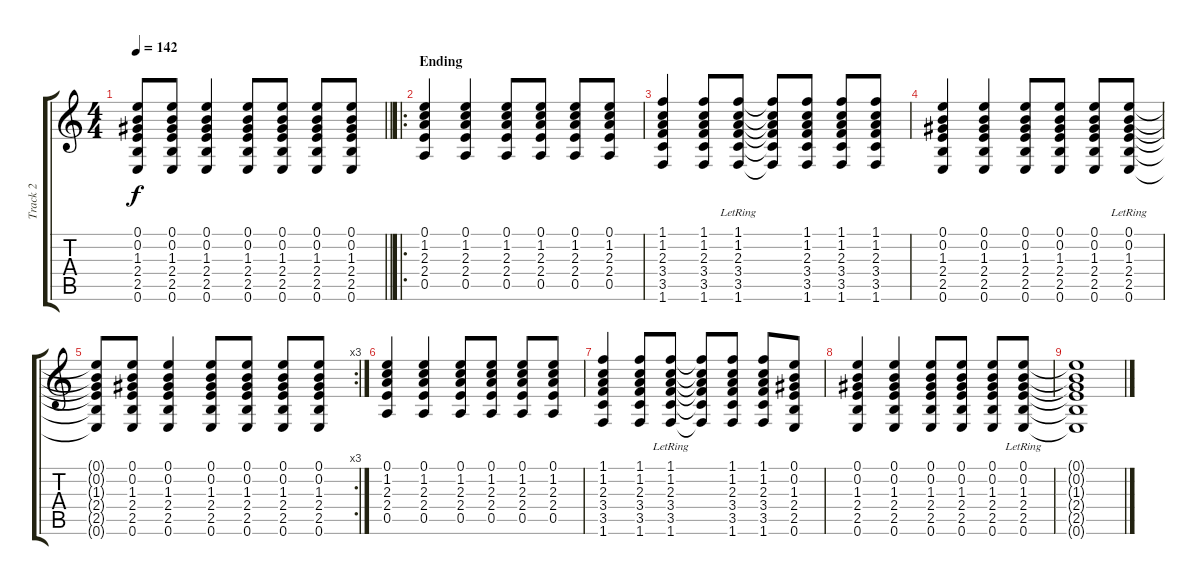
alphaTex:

\track ("Track 2" "Track 2") {instrument electricguitarclean}
\staff {score tabs}
\tuning (E4 B3 G3 D3 A2 E2) {hide}
\ts (4 4)
\tempo 142
\clef g2
\barLineRight lightlight
\ks c
(0.1{t} 0.2{t} 1.3{t} 2.4{t} 2.5{t} 0.6{t}).8{dy f} (0.1 0.2 1.3 2.4 2.5 0.6).8 (0.1 0.2 1.3 2.4 2.5 0.6).4 (0.1 0.2 1.3 2.4 2.5 0.6).8 (0.1 0.2 1.3 2.4 2.5 0.6).8 (0.1 0.2 1.3 2.4 2.5 0.6).8 (0.1 0.2 1.3 2.4 2.5 0.6).8 |
\ro
\section ("" "Ending")
(0.1 1.2 2.3 2.4 0.5).4 (0.1 1.2 2.3 2.4 0.5).4 (0.1 1.2 2.3 2.4 0.5).8 (0.1 1.2 2.3 2.4 0.5).8 (0.1 1.2 2.3 2.4 0.5).8 (0.1 1.2 2.3 2.4 0.5).8 |
(1.1 1.2 2.3 3.4 3.5 1.6).4 (1.1 1.2 2.3 3.4 3.5 1.6).8 (1.1 1.2 2.3 3.4 3.5 1.6{lr}).8 (1.1{t} 1.2{t} 2.3{t} 3.4{t} 3.5{t} 1.6{t}).8 (1.1 1.2 2.3 3.4 3.5 1.6).8 (1.1 1.2 2.3 3.4 3.5 1.6).8 (1.1 1.2 2.3 3.4 3.5 1.6).8 |
(0.1 0.2 1.3 2.4 2.5 0.6).4 (0.1 0.2 1.3 2.4 2.5 0.6).4 (0.1 0.2 1.3 2.4 2.5 0.6).8 (0.1 0.2 1.3 2.4 2.5 0.6).8 (0.1 0.2 1.3 2.4 2.5 0.6).8 (0.1 0.2 1.3 2.4 2.5{lr} 0.6).8 |
\rc 3
(0.1{t} 0.2{t} 1.3{t} 2.4{t} 2.5{t} 0.6{t}).8 (0.1 0.2 1.3 2.4 2.5 0.6).8 (0.1 0.2 1.3 2.4 2.5 0.6).4 (0.1 0.2 1.3 2.4 2.5 0.6).8 (0.1 0.2 1.3 2.4 2.5 0.6).8 (0.1 0.2 1.3 2.4 2.5 0.6).8 (0.1 0.2 1.3 2.4 2.5 0.6).8 |
(0.1 1.2 2.3 2.4 0.5).4 (0.1 1.2 2.3 2.4 0.5).4 (0.1 1.2 2.3 2.4 0.5).8 (0.1 1.2 2.3 2.4 0.5).8 (0.1 1.2 2.3 2.4 0.5).8 (0.1 1.2 2.3 2.4 0.5).8 |
(1.1 1.2 2.3 3.4 3.5 1.6).4 (1.1 1.2 2.3 3.4 3.5 1.6).8 (1.1 1.2 2.3 3.4 3.5 1.6{lr}).8 (1.1{t} 1.2{t} 2.3{t} 3.4{t} 3.5{t} 1.6{t}).8 (1.1 1.2 2.3 3.4 3.5 1.6).8 (1.1 1.2 2.3 3.4 3.5 1.6).8 (0.1 0.2 1.3 2.4 2.5 0.6).8 |
(0.1 0.2 1.3 2.4 2.5 0.6).4 (0.1 0.2 1.3 2.4 2.5 0.6).4 (0.1 0.2 1.3 2.4 2.5 0.6).8 (0.1 0.2 1.3 2.4 2.5 0.6).8 (0.1 0.2 1.3 2.4 2.5 0.6).8 (0.1 0.2 1.3 2.4 2.5{lr} 0.6).8 |
(0.1{t} 0.2{t} 1.3{t} 2.4{t} 2.5{t} 0.6{t}).1
